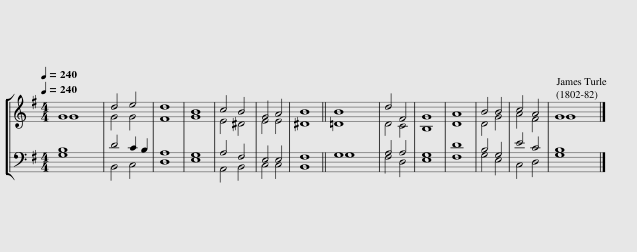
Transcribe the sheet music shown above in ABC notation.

X:1
%%score [ ( 1 2 ) ( 3 4 ) ]
L:1/8
Q:1/4=240
M:4/4
I:linebreak $
K:G
V:1 treble
V:2 treble
V:3 bass
V:4 bass
V:1
 G8 | d4 e4 | d8 | B8 | c4 B4 | %5
 G4 A4 | B8 || B8 | d4 F4 | G8 | %10
 A8 | B4 B4 | c4 A4 | G8 |] %14
V:2
 G8 | G4 G4 | F8 | G8 | E4 ^D4 | %5
 E4 E4 | ^D8 || =D8 | D4 C4 | B,8 | %10
 D8 | D4 G4 | A4 F4 | G8 |] %14
V:3
 B,8 | D4 C2 B,2 | A,8 | G,8 | A,4 F,4 | %5
 E,4 E,4 | F,8 || G,8 | A,4 A,4 | G,8 | %10
 D8 | B,4 G,4 | E4 C4 | B,8 |] %14
V:4
 G,8 | B,,4 C,4 | D,8 | E,8 | A,,4 B,,4 | %5
 C,4 C,4 | B,,8 || G,8 | F,4 D,4 | E,8 | %10
 F,8 | G,4 E,4 | C,4 D,4 | G,8 |] %14
